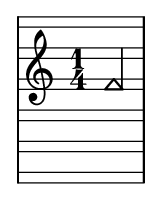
\version "2.14.0"

\header {
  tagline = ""
}

\paper {
  #(set-paper-size "a10")
}

%Customizing note head stencils based on pitch
%Defining stencils

upTriangle =
#(ly:make-stencil 
	(list 'embedded-ps
    "gsave
      currentpoint translate
      newpath
      -.1875 -.5 moveto
      .65625 .5 lineto
      1.5 -.5 lineto
      closepath
      fill
      grestore" )
    (cons -.1875 1.5)
    (cons -.5 .5)
)

downTriangle =
#(ly:make-stencil 
	(list 'embedded-ps
    "gsave
      currentpoint translate

      newpath
      .08 .34 moveto
      .65625 -.4 lineto
      1.2325 .34 lineto
      closepath
      0.12 setlinewidth
      stroke      

      newpath
      -.0775 .43 moveto
      .65625 -.43 lineto
      1.39 .43 lineto
      closepath
      0.1 setlinewidth
      stroke      
	  
	  newpath
      -.1675 .48 moveto
      .65625 -.48 lineto
      1.48 .48 lineto
      closepath
      0.04 setlinewidth
      stroke

      grestore" )
    (cons -.1875 1.5)
    (cons -.5 .5)
)

upTriLgr = 
#(ly:make-stencil 
	(list 'embedded-ps
    "gsave
      currentpoint translate
      newpath
      -.1875 -.5 moveto
      .65625 .5 lineto
      1.5 -.5 lineto
      closepath
      fill
	  newpath
	  -.5 0 moveto
	  1.8 0 lineto
      closepath
      .19 setlinewidth
      stroke  
      grestore" )
    (cons -.1875 1.5)
    (cons -.5 .5)
)

downTriLgr =
#(ly:make-stencil 
	(list 'embedded-ps
    "gsave
      currentpoint translate
      newpath
      .08 .34 moveto
      .65625 -.4 lineto
      1.2325 .34 lineto
      closepath
      0.12 setlinewidth
      stroke      
      newpath
      -.0775 .43 moveto
      .65625 -.43 lineto
      1.39 .43 lineto
      closepath
      0.1 setlinewidth
      stroke      
	  newpath
      -.1675 .48 moveto
      .65625 -.48 lineto
      1.48 .48 lineto
      closepath
      0.04 setlinewidth
      stroke
	  newpath
	  -.5 0 moveto
	  1.8 0 lineto
      closepath
      .19 setlinewidth
      stroke  
      grestore" )
    (cons -.1875 1.5)
    (cons -.5 .5)
)

%Based on the pitch's semitone, which note head
#(define (semitone-to-stencil semitone)
         (let ((s (modulo semitone 12)))
         	(case s
		((11) upTriLgr)
		((0) downTriLgr)
		(else (if (= (remainder semitone 2) 0) downTriangle upTriangle))
	))
)

%Get the pitch from the grob, convert to semitone, and send it on
#(define (stencil-notehead grob)
   (semitone-to-stencil 
	 (ly:pitch-semitones (ly:event-property (event-cause grob) 'pitch))))


%Begin stem attachment adjustment code
%Assign stem attachment values to variables

upTriUpStem 	= #'(1 . -1)
upTridownStem 	= #'(1 . .9)
downTriUpStem	= #'(1 . .9)
downTriDownStem	= #'(1 . -1)

%Based on the pitch, is the stem up or down, 
%Then based on pitch is the note head an up or down triangle

#(define (pitch-to-stem pitch stemdir)
	(if (= (modulo (ly:pitch-semitones pitch) 2) 1) 
		(if (= UP stemdir) upTriUpStem upTridownStem)		
		(if (= DOWN stemdir) downTriDownStem downTriUpStem)
	)
)

%Get the stem from notehead grob
#(define (notehead-get-notecolumn nhgrob)
   (ly:grob-parent nhgrob X))

#(define (notehead-get-stem nhgrob)
   (let ((notecolumn (notehead-get-notecolumn nhgrob)))
     (ly:grob-object notecolumn 'stem)))

%Get the pitch and stem direction from the grob and send it on
#(define (stem-adjuster nhgrob)
	(pitch-to-stem
	    (ly:event-property (event-cause nhgrob) 'pitch) 
		(ly:grob-property (notehead-get-stem nhgrob) 'direction) ))

%Begin double-stem for half note code
#(define (doubleStemmer grob)
   (if (= 1 (ly:grob-property grob 'duration-log))

		(ly:stencil-combine-at-edge
              (ly:stem::print grob)
              X
              (- (ly:grob-property grob 'direction))
              (ly:stem::print grob)
              -.42 0) ;; note: use .15 for other side

		(ly:stem::print grob)
	)
)

%End customization scripts


upTriangleEmpty =
#(ly:make-stencil 
	(list 'embedded-ps
    "gsave
      currentpoint translate
      newpath
      -.1875 -.5 moveto
      .65625 .5 lineto
      1.5 -.5 lineto
      closepath
      0.19 setlinewidth
      stroke
      grestore" )
    (cons -.1875 1.5)
    (cons -.5 .5)
)

upTriangleFull =
#(ly:make-stencil 
	(list 'embedded-ps
    "gsave
      currentpoint translate
      newpath
      -.1875 -.5 moveto
      .65625 .5 lineto
      1.5 -.5 lineto
      closepath
      fill
      grestore" )
    (cons -.1875 1.5)
    (cons -.5 .5)
)

downTriangleEmpty =
#(ly:make-stencil 
	(list 'embedded-ps
    "gsave
      currentpoint translate

      newpath
      .08 .34 moveto
      .65625 -.4 lineto
      1.2325 .34 lineto
      closepath
      0.12 setlinewidth
      stroke      

      newpath
      -.0775 .43 moveto
      .65625 -.43 lineto
      1.39 .43 lineto
      closepath
      0.1 setlinewidth
      stroke      
	  
	  newpath
      -.1675 .48 moveto
      .65625 -.48 lineto
      1.48 .48 lineto
      closepath
      0.04 setlinewidth
      stroke

      grestore" )
    (cons -.1875 1.5)
    (cons -.5 .5)
)

downTriangleFull =
#(ly:make-stencil 
	(list 'embedded-ps
    "gsave
      currentpoint translate

      newpath
      .08 .34 moveto
      .65625 -.4 lineto
      1.2325 .34 lineto
      closepath
      0.12 setlinewidth
      stroke      

      newpath
      -.0775 .43 moveto
      .65625 -.43 lineto
      1.39 .43 lineto
      closepath
      0.1 setlinewidth
      stroke      
	  
	  newpath
      -.1675 .48 moveto
      .65625 -.48 lineto
      1.48 .48 lineto
      closepath
      fill

      grestore" )
    (cons -.1875 1.5)
    (cons -.5 .5)
)

upTriLgr = 
#(ly:make-stencil 
	(list 'embedded-ps
    "gsave
      currentpoint translate
      newpath
      -.1875 -.5 moveto
      .65625 .5 lineto
      1.5 -.5 lineto
      closepath
      0.19 setlinewidth
      stroke
	  newpath
	  -.5 0 moveto
	  1.8 0 lineto
      closepath
      .19 setlinewidth
      stroke  
      grestore" )
    (cons -.1875 1.5)
    (cons -.5 .5)
)

downTriLgr =
#(ly:make-stencil 
	(list 'embedded-ps
    "gsave
      currentpoint translate
      newpath
      .08 .34 moveto
      .65625 -.4 lineto
      1.2325 .34 lineto
      closepath
      0.12 setlinewidth
      stroke      
      newpath
      -.0775 .43 moveto
      .65625 -.43 lineto
      1.39 .43 lineto
      closepath
      0.1 setlinewidth
      stroke      
	  newpath
      -.1675 .48 moveto
      .65625 -.48 lineto
      1.48 .48 lineto
      closepath
      0.04 setlinewidth
      stroke
	  newpath
	  -.5 0 moveto
	  1.8 0 lineto
      closepath
      .19 setlinewidth
      stroke  
      grestore" )
    (cons -.1875 1.5)
    (cons -.5 .5)
)

%Based on the pitch's semitone, which note head
#(define (semitone-to-stencil semitone)
         (let ((s (modulo semitone 12)))
         	(case s
		((11) upTriLgr)
		((0) downTriLgr)
                ((2 4) downTriangleEmpty)
                ((5 7 9) upTriangleEmpty)
                ((1 3) upTriangleFull)
                ((6 8 10) downTriangleFull)
	))
)

%Get the pitch from the grob, convert to semitone, and send it on
#(define (stencil-notehead grob)
   (semitone-to-stencil 
	 (ly:pitch-semitones (ly:event-property (event-cause grob) 'pitch))))


%Begin stem attachment adjustment code
%Assign stem attachment values to variables

upTriUpStem 	= #'(1 . -1)
upTridownStem 	= #'(1 . .9)
downTriUpStem	= #'(1 . .9)
downTriDownStem	= #'(1 . -1)

%Based on the pitch, is the stem up or down, 
%Then based on pitch is the note head an up or down triangle

#(define (pitch-to-stem pitch stemdir)
	(if (= (modulo (ly:pitch-semitones pitch) 2) 1) 
		(if (= UP stemdir) upTriUpStem upTridownStem)		
		(if (= DOWN stemdir) downTriDownStem downTriUpStem)
	)
)

%Get the stem from notehead grob
#(define (notehead-get-notecolumn nhgrob)
   (ly:grob-parent nhgrob X))

#(define (notehead-get-stem nhgrob)
   (let ((notecolumn (notehead-get-notecolumn nhgrob)))
     (ly:grob-object notecolumn 'stem)))

%Get the pitch and stem direction from the grob and send it on
#(define (stem-adjuster nhgrob)
	(pitch-to-stem
	    (ly:event-property (event-cause nhgrob) 'pitch) 
		(ly:grob-property (notehead-get-stem nhgrob) 'direction) ))

%Begin double-stem for half note code
#(define (doubleStemmer grob)
   (if (= 1 (ly:grob-property grob 'duration-log))

		(ly:stencil-combine-at-edge
              (ly:stem::print grob)
              X
              (- (ly:grob-property grob 'direction))
              (ly:stem::print grob)
              -.42 0) ;; note: use .15 for other side

		(ly:stem::print grob)
	)
)

%End customization scripts

down = {
      \override Stem #'direction = #DOWN     
}

up = {
      \override Stem #'direction = #UP
}

nl = {
      \once \override Score.RehearsalMark #'transparent = ##t
      \mark "C"
}

tn = {
  \override Staff.StaffSymbol #'line-positions = #'(10 8 4 2 -2 -4 -8 -10 -14 -16 -20 -22)
  \override NoteHead #'stem-attachment = #stem-adjuster
  \override NoteHead #'stencil = #stencil-notehead
  \override Stem #'stencil = #doubleStemmer
}

notes = \relative c {
      \time 1/4
      \autoBeamOff

      \up
      f'4
}

\new Staff \with {
  \remove "Accidental_engraver"
  \remove "Key_engraver" 
  staffLineLayoutFunction = #(lambda (p) (floor (/ (+ (ly:pitch-semitones p) 1) 2)))
  middleCPosition = #-6
  clefGlyph = #"clefs.G"
  clefPosition = #(+ -6 4)
}
{
  \tn
  \notes 
}


